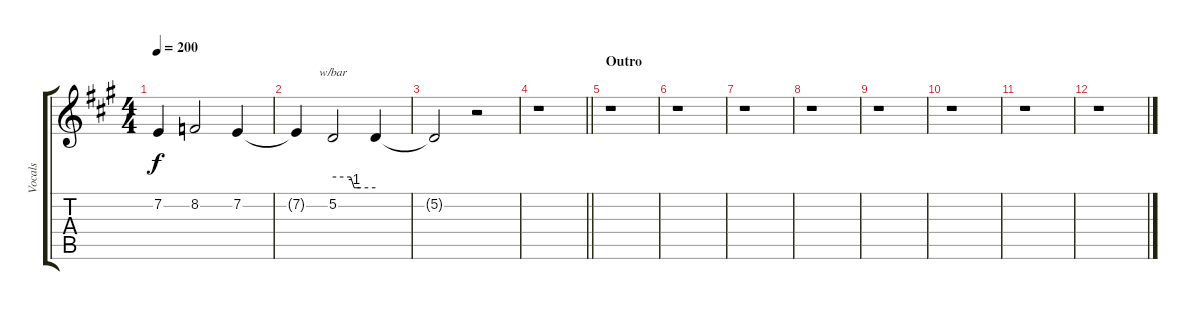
\track ("Vocals" "Vocals") {instrument drawbarorgan}
\staff {score tabs}
\tuning (D4 A3 F3 C3 G2 D2) {hide}
\ts (4 4)
\tempo 200
\clef g2
\ks f#minor
7.2{t}.4{dy f} 8.2.2 7.2.4 |
7.2{t}.4 5.2.2{tbe (custom default 0 0 25 0 30 -4 38 -4 60 -4)} 5.2{t}.4 |
5.2{t}.2 r.2 |
\barLineRight lightlight
r.1 |
\section ("" "Outro")
r.1 |
r.1 |
r.1 |
r.1 |
r.1 |
r.1 |
r.1 |
r.1
